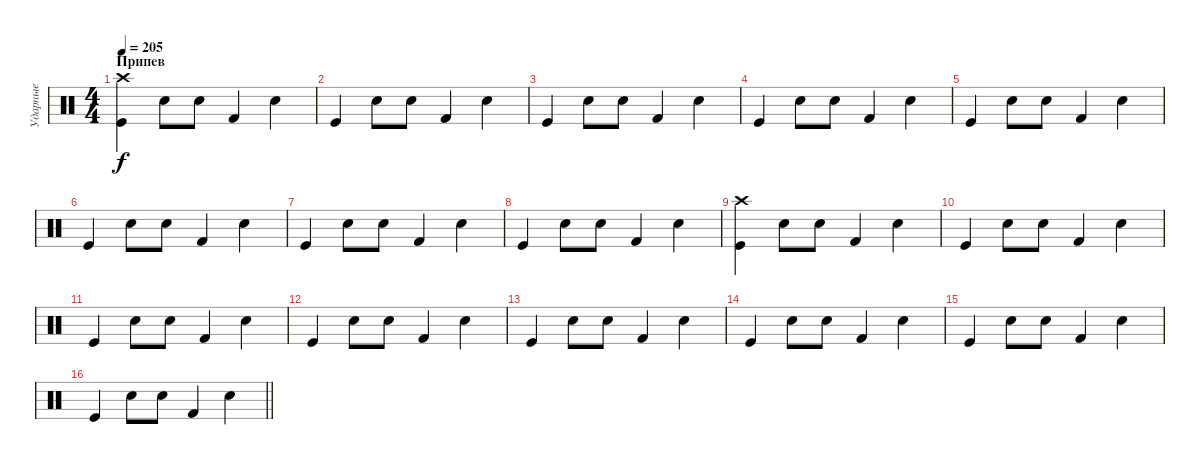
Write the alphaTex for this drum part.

\track ("Ударные" "Ударные") {instrument percussion}
\staff {score}
\articulation defaults
\ts (4 4)
\section ("" "Припев")
\tempo 205
\clef neutral
\ks c
("Kick (hit)" "Crash high (hit)").4{dy f} "Snare (hit) 2".8 "Snare (hit) 2".8 "Kick (hit) 2".4 "Snare (hit) 2".4 |
"Kick (hit)".4 "Snare (hit) 2".8 "Snare (hit) 2".8 "Kick (hit) 2".4 "Snare (hit) 2".4 |
"Kick (hit)".4 "Snare (hit) 2".8 "Snare (hit) 2".8 "Kick (hit) 2".4 "Snare (hit) 2".4 |
"Kick (hit)".4 "Snare (hit) 2".8 "Snare (hit) 2".8 "Kick (hit) 2".4 "Snare (hit) 2".4 |
"Kick (hit)".4 "Snare (hit) 2".8 "Snare (hit) 2".8 "Kick (hit) 2".4 "Snare (hit) 2".4 |
"Kick (hit)".4 "Snare (hit) 2".8 "Snare (hit) 2".8 "Kick (hit) 2".4 "Snare (hit) 2".4 |
"Kick (hit)".4 "Snare (hit) 2".8 "Snare (hit) 2".8 "Kick (hit) 2".4 "Snare (hit) 2".4 |
"Kick (hit)".4 "Snare (hit) 2".8 "Snare (hit) 2".8 "Kick (hit) 2".4 "Snare (hit) 2".4 |
("Kick (hit)" "Crash high (hit)").4 "Snare (hit) 2".8 "Snare (hit) 2".8 "Kick (hit) 2".4 "Snare (hit) 2".4 |
"Kick (hit)".4 "Snare (hit) 2".8 "Snare (hit) 2".8 "Kick (hit) 2".4 "Snare (hit) 2".4 |
"Kick (hit)".4 "Snare (hit) 2".8 "Snare (hit) 2".8 "Kick (hit) 2".4 "Snare (hit) 2".4 |
"Kick (hit)".4 "Snare (hit) 2".8 "Snare (hit) 2".8 "Kick (hit) 2".4 "Snare (hit) 2".4 |
"Kick (hit)".4 "Snare (hit) 2".8 "Snare (hit) 2".8 "Kick (hit) 2".4 "Snare (hit) 2".4 |
"Kick (hit)".4 "Snare (hit) 2".8 "Snare (hit) 2".8 "Kick (hit) 2".4 "Snare (hit) 2".4 |
"Kick (hit)".4 "Snare (hit) 2".8 "Snare (hit) 2".8 "Kick (hit) 2".4 "Snare (hit) 2".4 |
\barLineRight lightlight "Kick (hit)".4 "Snare (hit) 2".8 "Snare (hit) 2".8 "Kick (hit) 2".4 "Snare (hit) 2".4
